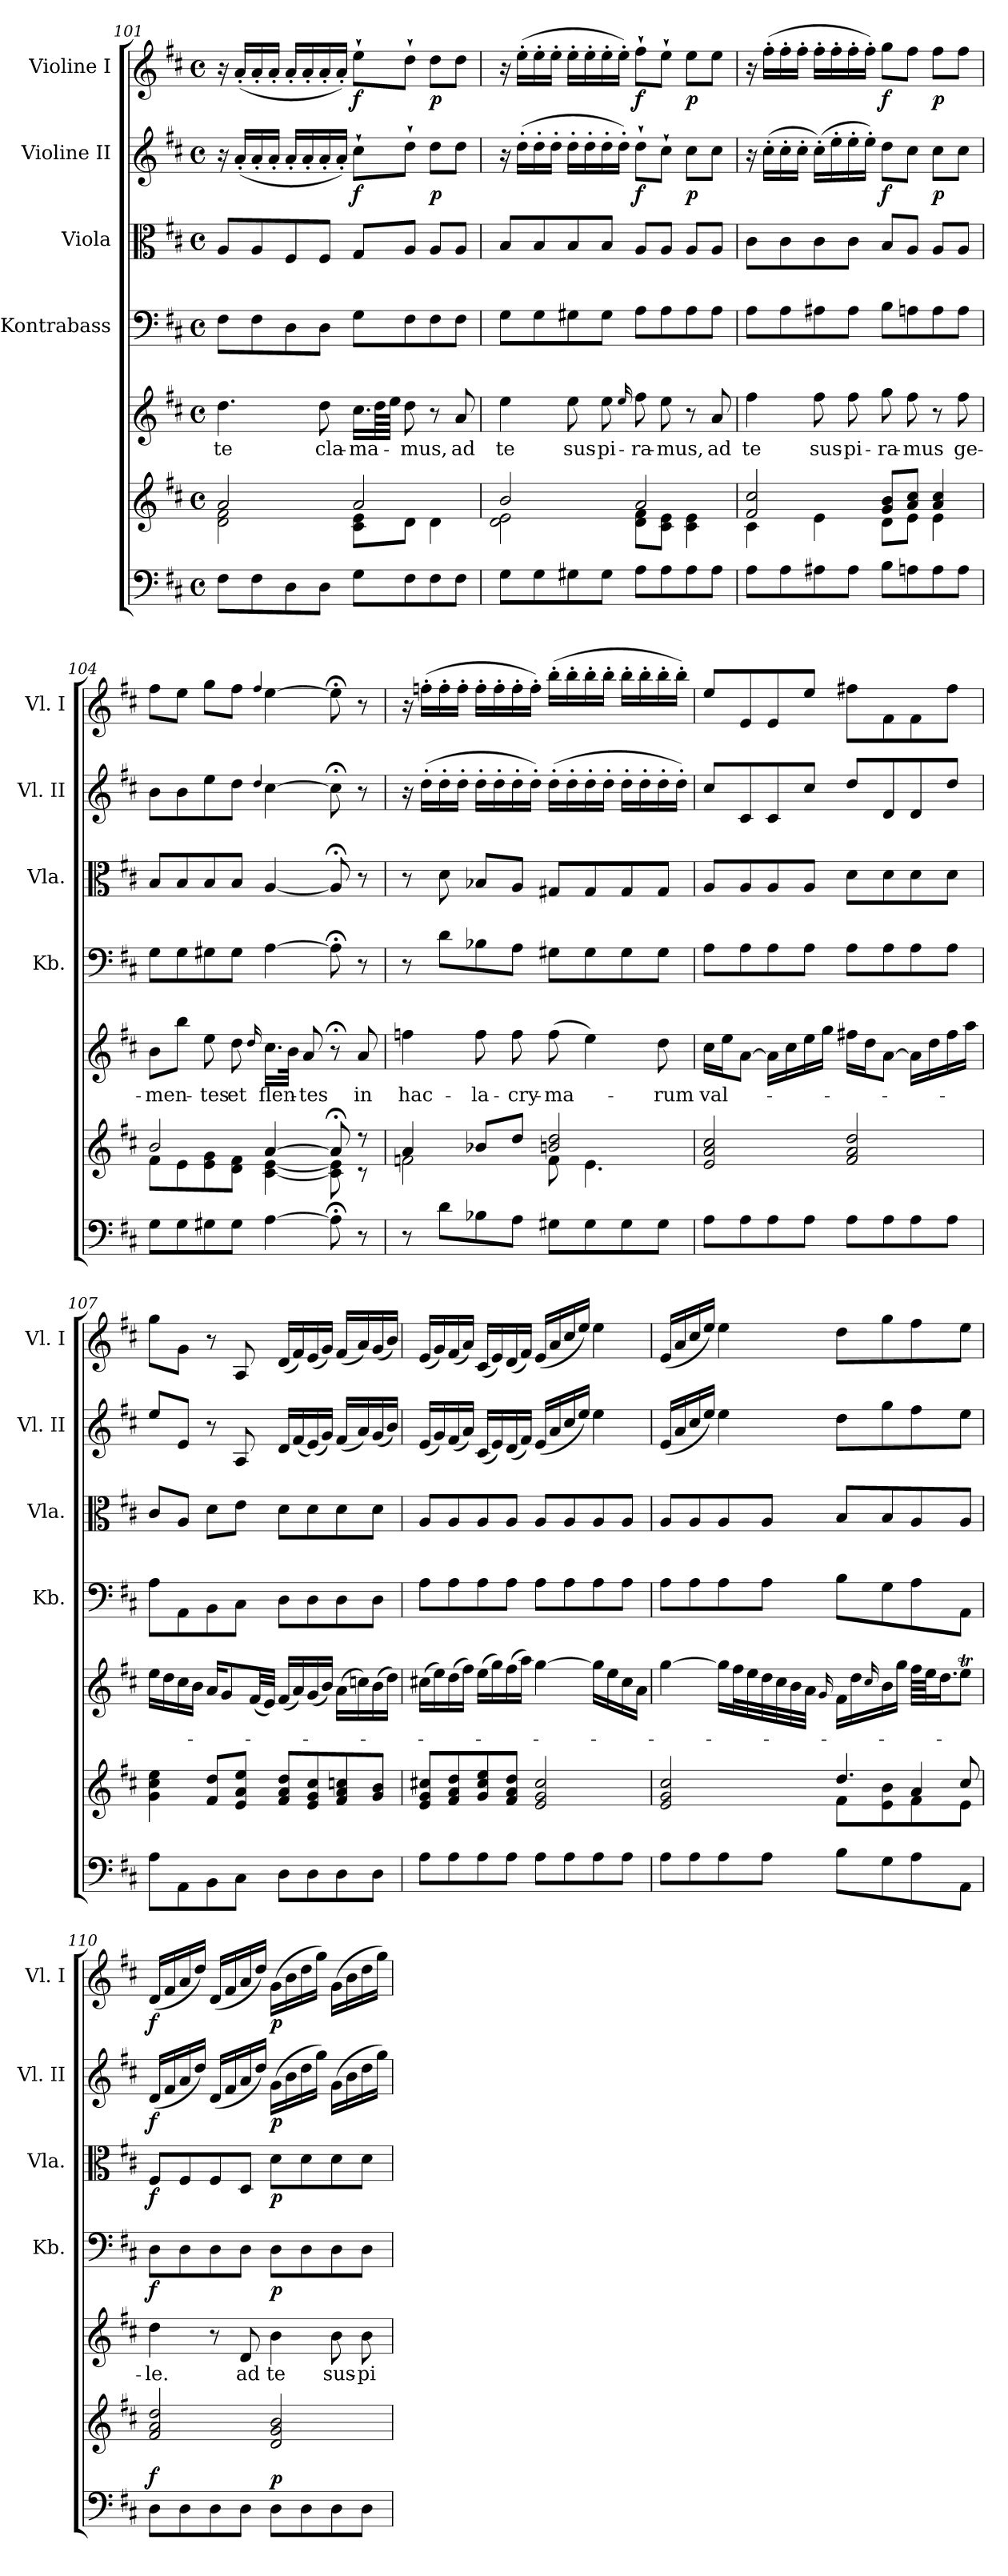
**kern	**kern	**dynam	**kern	**text	**kern	**dynam	**kern	**dynam	**kern	**dynam	**kern	**dynam
*part6	*part6	*part6	*part5	*part5	*part4	*part4	*part3	*part3	*part2	*part2	*part1	*part1
*staff7	*staff6	*staff6/7	*staff5	*staff5	*staff4	*staff4	*staff3	*staff3	*staff2	*staff2	*staff1	*staff1
*	*	*	*	*	*I"Kontrabass	*	*I"Viola	*	*I"Violine II	*	*I"Violine I	*
*	*	*	*	*	*I'Kb.	*	*I'Vla.	*	*I'Vl. II	*	*I'Vl. I	*
!!LO:LB:g=z
*clefF4	*clefG2	*	*clefG2	*	*clefF4	*	*clefC3	*	*clefG2	*	*clefG2	*
*	*	*	*	*	*ITrd7c12	*	*	*	*	*	*	*
*k[f#c#]	*k[f#c#]	*	*k[f#c#]	*	*k[f#c#]	*	*k[f#c#]	*	*k[f#c#]	*	*k[f#c#]	*
*D:	*D:	*	*D:	*	*D:	*	*D:	*	*D:	*	*D:	*
*M4/4	*M4/4	*	*M4/4	*	*M4/4	*	*M4/4	*	*M4/4	*	*M4/4	*
*met(c)	*met(c)	*	*met(c)	*	*met(c)	*	*met(c)	*	*met(c)	*	*met(c)	*
=101	=101	=101	=101	=101	=101	=101	=101	=101	=101	=101	=101	=101
*	*^	*	*	*	*	*	*	*	*	*	*	*
!	!	!	!	!	!LO:LY:b	!	!	!	!	!	!	!	!
8F#\L	2a/	2d\ 2f#\	.	4.dd\	te	8FF#\L	.	8A/L	.	16r	.	16r	.
.	.	.	.	.	.	.	.	.	.	(<16a'</LL	.	(<16a'</LL	.
8F#\	.	.	.	.	.	8FF#\	.	8A/	.	16a'</	.	16a'</	.
.	.	.	.	.	.	.	.	.	.	16a'</JJ	.	16a'</JJ	.
8D\	.	.	.	.	.	8DD\	.	8F#/	.	16a'</LL	.	16a'</LL	.
.	.	.	.	.	.	.	.	.	.	16a'</	.	16a'</	.
!	!	!	!	!	!LO:LY:b	!	!	!	!	!	!	!	!
8D\J	.	.	.	8dd\	cla-	8DD\J	.	8F#/J	.	16a'</	.	16a'</	.
.	.	.	.	.	.	.	.	.	.	16a'</JJ)	.	16a'</JJ)	.
!	!	!	!	!	!LO:LY:b	!	!	!	!	!	!LO:DY:b	!	!LO:DY:b
8G\L	2a/	8c#\ 8e\L	.	16.cc#\LL	-ma-	8GG\L	.	8G/L	.	8cc#`>\L	f	8ee`>\L	f
.	.	.	.	64dd\LL	.	.	.	.	.	.	.	.	.
.	.	.	.	64ee\JJJJ	.	.	.	.	.	.	.	.	.
!	!	!	!	!	!LO:LY:b	!	!	!	!	!	!	!	!
8F#\	.	8d\J	.	8dd\	-mus,	8FF#\	.	8A/J	.	8dd`>\J	.	8dd`>\J	.
!	!	!	!	!	!	!	!	!	!	!	!LO:DY:b	!	!LO:DY:b
8F#\	.	4d\	.	8r	.	8FF#\	.	8A/L	.	8dd\L	p	8dd\L	p
!	!	!	!	!	!LO:LY:b	!	!	!	!	!	!	!	!
8F#\J	.	.	.	8a/	ad	8FF#\J	.	8A/J	.	8dd\J	.	8dd\J	.
=102	=102	=102	=102	=102	=102	=102	=102	=102	=102	=102	=102	=102	=102
!	!	!	!	!	!LO:LY:b	!	!	!	!	!	!	!	!
8G\L	2b/	2d\ 2e\	.	4ee\	te	8GG\L	.	8B/L	.	16r	.	16r	.
.	.	.	.	.	.	.	.	.	.	(>16dd'>\LL	.	(>16ee'>\LL	.
8G\	.	.	.	.	.	8GG\	.	8B/	.	16dd'>\	.	16ee'>\	.
.	.	.	.	.	.	.	.	.	.	16dd'>\JJ	.	16ee'>\JJ	.
!	!	!	!	!	!LO:LY:b	!	!	!	!	!	!	!	!
8G#X\	.	.	.	8ee\	sus-	8GG#X\	.	8B/	.	16dd'>\LL	.	16ee'>\LL	.
.	.	.	.	.	.	.	.	.	.	16dd'>\	.	16ee'>\	.
!	!	!	!	!	!LO:LY:b	!	!	!	!	!	!	!	!
8G#\J	.	.	.	8ee\	-pi-	8GG#\J	.	8B/J	.	16dd'>\	.	16ee'>\	.
.	.	.	.	.	.	.	.	.	.	16dd'>\JJ)	.	16ee'>\JJ)	.
.	.	.	.	16qqee/	.	.	.	.	.	.	.	.	.
!	!	!	!	!	!LO:LY:b	!	!	!	!	!	!LO:DY:b	!	!LO:DY:b
8A\L	2a/	8d\ 8f#\L	.	8ff#\	-ra-	8AA\L	.	8A/L	.	8dd`>\L	f	8ff#`>\L	f
!	!	!	!	!	!LO:LY:b	!	!	!	!	!	!	!	!
8A\	.	8c#\ 8e\J	.	8ee\	-mus,	8AA\	.	8A/J	.	8cc#`>\J	.	8ee`>\J	.
!	!	!	!	!	!	!	!	!	!	!	!LO:DY:b	!	!LO:DY:b
8A\	.	4c#\ 4e\	.	8r	.	8AA\	.	8A/L	.	8cc#\L	p	8ee\L	p
!	!	!	!	!	!LO:LY:b	!	!	!	!	!	!	!	!
8A\J	.	.	.	8a/	ad	8AA\J	.	8A/J	.	8cc#\J	.	8ee\J	.
=103	=103	=103	=103	=103	=103	=103	=103	=103	=103	=103	=103	=103	=103
!	!	!	!	!	!LO:LY:b	!	!	!	!	!	!	!	!
8A\L	2f#/ 2cc#/	4c#\	.	4ff#\	te	8AA\L	.	8c#\L	.	16r	.	16r	.
.	.	.	.	.	.	.	.	.	.	(>16cc#'>\LL	.	(>16ff#'>\LL	.
8A\	.	.	.	.	.	8AA\	.	8c#\	.	16cc#'>\	.	16ff#'>\	.
.	.	.	.	.	.	.	.	.	.	16cc#'>\JJ	.	16ff#'>\JJ	.
!	!	!	!	!	!LO:LY:b	!	!	!	!	!	!	!	!
8A#X\	.	4e\	.	8ff#\	sus-	8AA#X\	.	8c#\	.	(>16cc#'>\LL)	.	16ff#'>\LL	.
.	.	.	.	.	.	.	.	.	.	16ee'>\	.	16ff#'>\	.
!	!	!	!	!	!LO:LY:b	!	!	!	!	!	!	!	!
8A#\J	.	.	.	8ff#\	-pi-	8AA#\J	.	8c#\J	.	16ee'>\	.	16ff#'>\	.
.	.	.	.	.	.	.	.	.	.	16ee'>\JJ)	.	16ff#'>\JJ)	.
!	!	!	!	!	!LO:LY:b	!	!	!	!	!	!LO:DY:b	!	!LO:DY:b
8B\L	8g/ 8b/L	8d\L	.	8gg\	-ra-	8BB\L	.	8B/L	.	8dd\L	f	8gg\L	f
!	!	!	!	!	!LO:LY:b	!	!	!	!	!	!	!	!
8An\	8a/ 8cc#/J	8e\J	.	8ff#\	-mus	8AAn\	.	8A/J	.	8cc#\J	.	8ff#\J	.
!	!	!	!	!	!	!	!	!	!	!	!LO:DY:b	!	!LO:DY:b
8A\	4a/ 4cc#/	4e\	.	8r	.	8AA\	.	8A/L	.	8cc#\L	p	8ff#\L	p
!	!	!	!	!	!LO:LY:b	!	!	!	!	!	!	!	!
8A\J	.	.	.	8ff#\	ge-	8AA\J	.	8A/J	.	8cc#\J	.	8ff#\J	.
!!LO:PB:g=z
=104	=104	=104	=104	=104	=104	=104	=104	=104	=104	=104	=104	=104	=104
!	!	!	!	!	!LO:LY:b	!	!	!	!	!	!	!	!
8G\L	2b/	8f#\L	.	8b\L	-men-	8GG\L	.	8B/L	.	8b\L	.	8ff#\L	.
8G\	.	8e\	.	8bb\J	.	8GG\	.	8B/	.	8b\	.	8ee\J	.
!	!	!	!	!	!LO:LY:b	!	!	!	!	!	!	!	!
8G#X\	.	8e\ 8g\	.	8ee\	-tes	8GG#X\	.	8B/	.	8ee\	.	8gg\L	.
!	!	!	!	!	!LO:LY:b	!	!	!	!	!	!	!	!
8G#\J	.	8d\ 8f#\J	.	8dd\	et	8GG#\J	.	8B/J	.	8dd\J	.	8ff#\J	.
.	.	.	.	16qqdd/	.	.	.	.	.	4qqdd/	.	4qqff#/	.
!	!	!	!	!	!LO:LY:b	!	!	!	!	!	!	!	!
[4A\	[>4a/	[<4c#\ [<4e\	.	16.cc#\LL	flen-	[4AA\	.	[4A/	.	[4cc#\	.	[4ee\	.
.	.	.	.	32b\JJk	.	.	.	.	.	.	.	.	.
!	!	!	!	!	!LO:LY:b	!	!	!	!	!	!	!	!
.	.	.	.	8a/	-tes	.	.	.	.	.	.	.	.
8A;<\]	8a;</]	8c#\] 8e\]	.	8r;<	.	8AA;<\]	.	8A;</]	.	8cc#;<\]	.	8ee;<\]	.
!	!	!	!	!	!LO:LY:b	!	!	!	!	!	!	!	!
8r	8r	8r	.	8a/	in	8r	.	8r	.	8r	.	8r	.
=105	=105	=105	=105	=105	=105	=105	=105	=105	=105	=105	=105	=105	=105
!	!	!	!	!	!LO:LY:b	!	!	!	!	!	!	!	!
8r	4a/	2fn\	.	4ffn\	hac-	8r	.	8r	.	16r	.	16r	.
.	.	.	.	.	.	.	.	.	.	(>16dd'>\LL	.	(>16ffn'>\LL	.
8d\L	.	.	.	.	.	8D\L	.	8d\	.	16dd'>\	.	16ff'>\	.
.	.	.	.	.	.	.	.	.	.	16dd'>\JJ	.	16ff'>\JJ	.
!	!	!	!	!	!LO:LY:b	!	!	!	!	!	!	!	!
8B-X\	8b-X/L	.	.	8ff\	-la-	8BB-X\	.	8B-X/L	.	16dd'>\LL	.	16ff'>\LL	.
.	.	.	.	.	.	.	.	.	.	16dd'>\	.	16ff'>\	.
!	!	!	!	!	!LO:LY:b	!	!	!	!	!	!	!	!
8A\J	8dd/J	.	.	8ff\	-cry-	8AA\J	.	8A/J	.	16dd'>\	.	16ff'>\	.
.	.	.	.	.	.	.	.	.	.	16dd'>\JJ)	.	16ff'>\JJ)	.
!	!	!	!	!	!LO:LY:b	!	!	!	!	!	!	!	!
8G#X\L	2bn/ 2dd/	8f\	.	(>8ff\	-ma-	8GG#X\L	.	8G#X/L	.	(>16dd'>\LL	.	(>16bb'>\LL	.
.	.	.	.	.	.	.	.	.	.	16dd'>\	.	16bb'>\	.
8G#\	.	4.e\	.	4ee\)	.	8GG#\	.	8G#/	.	16dd'>\	.	16bb'>\	.
.	.	.	.	.	.	.	.	.	.	16dd'>\JJ	.	16bb'>\JJ	.
8G#\	.	.	.	.	.	8GG#\	.	8G#/	.	16dd'>\LL	.	16bb'>\LL	.
.	.	.	.	.	.	.	.	.	.	16dd'>\	.	16bb'>\	.
!	!	!	!	!	!LO:LY:b	!	!	!	!	!	!	!	!
8G#\J	.	.	.	8dd\	-rum	8GG#\J	.	8G#/J	.	16dd'>\	.	16bb'>\	.
.	.	.	.	.	.	.	.	.	.	16dd'>\JJ)	.	16bb'>\JJ)	.
*	*v	*v	*	*	*	*	*	*	*	*	*	*	*
=106	=106	=106	=106	=106	=106	=106	=106	=106	=106	=106	=106	=106
!	!	!	!	!LO:LY:b	!	!	!	!	!	!	!	!
8A\L	2e/ 2a/ 2cc#/	.	16cc#\LL	val-	8AA\L	.	8A/L	.	8cc#/L	.	8ee/L	.
.	.	.	16ee\J	.	.	.	.	.	.	.	.	.
8A\	.	.	[8a\J	.	8AA\	.	8A/	.	8c#/	.	8e/	.
8A\	.	.	16a\LL]	.	8AA\	.	8A/	.	8c#/	.	8e/	.
.	.	.	16cc#\	.	.	.	.	.	.	.	.	.
8A\J	.	.	16ee\	.	8AA\J	.	8A/J	.	8cc#/J	.	8ee/J	.
.	.	.	16gg\JJ	.	.	.	.	.	.	.	.	.
8A\L	2f#/ 2a/ 2dd/	.	16ff#X\LL	.	8AA\L	.	8d\L	.	8dd/L	.	8ff#X\L	.
.	.	.	16dd\J	.	.	.	.	.	.	.	.	.
8A\	.	.	[8a\J	.	8AA\	.	8d\	.	8d/	.	8f#\	.
8A\	.	.	16a\LL]	.	8AA\	.	8d\	.	8d/	.	8f#\	.
.	.	.	16dd\	.	.	.	.	.	.	.	.	.
8A\J	.	.	16ff#\	.	8AA\J	.	8d\J	.	8dd/J	.	8ff#\J	.
.	.	.	16aa\JJ	.	.	.	.	.	.	.	.	.
!!LO:LB:g=z
=107	=107	=107	=107	=107	=107	=107	=107	=107	=107	=107	=107	=107
8A\L	4g\ 4cc#\ 4ee\	.	16ee\LL	.	8AA\L	.	8c#/L	.	8ee/L	.	8gg\L	.
.	.	.	16dd\	.	.	.	.	.	.	.	.	.
8AA\	.	.	16cc#\	.	8AAA\	.	8A/J	.	8e/J	.	8g\J	.
.	.	.	16b\JJ	.	.	.	.	.	.	.	.	.
8BB\	8f#/ 8dd/L	.	16a/KL	.	8BBB\	.	8d\L	.	8r	.	8r	.
.	.	.	8g/	.	.	.	.	.	.	.	.	.
8C#\J	8e/ 8a/ 8ee/J	.	.	.	8CC#\J	.	8e\J	.	8A/	.	8A/	.
.	.	.	(<32f#/LL	.	.	.	.	.	.	.	.	.
.	.	.	32e/JJJ)	.	.	.	.	.	.	.	.	.
8D\L	8f#/ 8a/ 8dd/L	.	(<16f#/LL	.	8DD\L	.	8d\L	.	16d/LL	.	(<16d/LL	.
.	.	.	16a/)	.	.	.	.	.	(<16f#/	.	16f#/)	.
8D\	8e/ 8g/ 8cc#/	.	(<16g/	.	8DD\	.	8d\	.	(<16e/)	.	(<16e/	.
.	.	.	16b/JJ)	.	.	.	.	.	16g/JJ)	.	16g/JJ)	.
8D\	8f#/ 8a/ 8ccn/	.	(>16a\LL	.	8DD\	.	8d\	.	(<16f#/LL	.	(<16f#/LL	.
.	.	.	16ccn\)	.	.	.	.	.	16a/)	.	16a/)	.
8D\J	8g/ 8b/J	.	(>16b\	.	8DD\J	.	8d\J	.	(<16g/	.	(<16g/	.
.	.	.	16dd\JJ)	.	.	.	.	.	16b/JJ)	.	16b/JJ)	.
=108	=108	=108	=108	=108	=108	=108	=108	=108	=108	=108	=108	=108
8A\L	8e/ 8g/ 8cc#X/L	.	(>16cc#X\LL	.	8AA\L	.	8A/L	.	(<16e/LL	.	(<16e/LL	.
.	.	.	16ee\)	.	.	.	.	.	16g/)	.	16g/)	.
8A\	8f#/ 8a/ 8dd/	.	(>16dd\	.	8AA\	.	8A/	.	(<16f#/	.	(<16f#/	.
.	.	.	16ff#\JJ)	.	.	.	.	.	16a/JJ)	.	16a/JJ)	.
8A\	8g/ 8cc#/ 8ee/	.	(>16ee\LL	.	8AA\	.	8A/	.	(<16c#/LL	.	(<16c#/LL	.
.	.	.	16gg\)	.	.	.	.	.	16e/)	.	16e/)	.
8A\J	8f#/ 8a/ 8dd/J	.	(>16ff#\	.	8AA\J	.	8A/J	.	(<16d/	.	(<16d/	.
.	.	.	16aa\JJ)	.	.	.	.	.	16f#/JJ)	.	16f#/JJ)	.
8A\L	2e/ 2g/ 2cc#/	.	[4gg\	.	8AA\L	.	8A/L	.	(<16e/LL	.	(<16e/LL	.
.	.	.	.	.	.	.	.	.	16a/	.	16a/	.
8A\	.	.	.	.	8AA\	.	8A/	.	16cc#/	.	16cc#/	.
.	.	.	.	.	.	.	.	.	16ee/JJ)	.	16ee/JJ)	.
8A\	.	.	16gg\LL]	.	8AA\	.	8A/	.	4ee\	.	4ee\	.
.	.	.	16ee\	.	.	.	.	.	.	.	.	.
8A\J	.	.	16cc#\	.	8AA\J	.	8A/J	.	.	.	.	.
.	.	.	16a\JJ	.	.	.	.	.	.	.	.	.
!!LO:PB:g=z
=109	=109	=109	=109	=109	=109	=109	=109	=109	=109	=109	=109	=109
*	*^	*	*	*	*	*	*	*	*	*	*	*
*	*	*^	*	*	*	*	*	*	*	*	*	*	*
8A\L	2e/ 2g/ 2cc#/	2ryy	2.ryy	.	[4gg\	.	8AA\L	.	8A/L	.	(<16e/LL	.	(<16e/LL	.
.	.	.	.	.	.	.	.	.	.	.	16a/	.	16a/	.
8A\	.	.	.	.	.	.	8AA\	.	8A/	.	16cc#/	.	16cc#/	.
.	.	.	.	.	.	.	.	.	.	.	16ee/JJ)	.	16ee/JJ)	.
8A\	.	.	.	.	16gg\LL]	.	8AA\	.	8A/	.	4ee\	.	4ee\	.
.	.	.	.	.	32ff#\L	.	.	.	.	.	.	.	.	.
.	.	.	.	.	32ee\	.	.	.	.	.	.	.	.	.
8A\J	.	.	.	.	32dd\	.	8AA\J	.	8A/J	.	.	.	.	.
.	.	.	.	.	32cc#\	.	.	.	.	.	.	.	.	.
.	.	.	.	.	32b\	.	.	.	.	.	.	.	.	.
.	.	.	.	.	32a\JJJ	.	.	.	.	.	.	.	.	.
.	.	.	.	.	16qqg/	.	.	.	.	.	.	.	.	.
8B\L	4.dd/	8f#\L	.	.	16f#\LL	.	8BB\L	.	8B/L	.	8dd\L	.	8dd\L	.
.	.	.	.	.	16dd\	.	.	.	.	.	.	.	.	.
.	.	.	.	.	16qqcc#/	.	.	.	.	.	.	.	.	.
8G\	.	8e\ 8b\	.	.	16b\	.	8GG\	.	8B/	.	8gg\	.	8gg\	.
.	.	.	.	.	16gg\JJ	.	.	.	.	.	.	.	.	.
8A\	.	8f#\	4a/	.	64ff#\LLLL	.	8AA\	.	8A/	.	8ff#\	.	8ff#\	.
.	.	.	.	.	64ee\JJ	.	.	.	.	.	.	.	.	.
.	.	.	.	.	16.dd\J	.	.	.	.	.	.	.	.	.
8AA\J	8cc#/	8e\J	.	.	8eeT\J	.	8AAA\J	.	8A/J	.	8ee\J	.	8ee\J	.
*	*	*v	*v	*	*	*	*	*	*	*	*	*	*	*
=110	=110	=110	=110	=110	=110	=110	=110	=110	=110	=110	=110	=110	=110
!	!	!	!LO:DY:a=2	!	!LO:LY:b	!	!LO:DY:b	!	!LO:DY:b	!	!LO:DY:b	!	!LO:DY:b
*	*v	*v	*	*	*	*	*	*	*	*	*	*	*
8D\L	2f#/ 2a/ 2dd/	f	4dd\	-le.	8DD\L	f	8F#/L	f	(<16d/LL	f	(<16d/LL	f
.	.	.	.	.	.	.	.	.	16f#/	.	16f#/	.
8D\	.	.	.	.	8DD\	.	8F#/	.	16a/	.	16a/	.
.	.	.	.	.	.	.	.	.	16dd/JJ)	.	16dd/JJ)	.
8D\	.	.	8r	.	8DD\	.	8F#/	.	(<16d/LL	.	(<16d/LL	.
.	.	.	.	.	.	.	.	.	16f#/	.	16f#/	.
!	!	!	!	!LO:LY:b	!	!	!	!	!	!	!	!
8D\J	.	.	8d/	ad	8DD\J	.	8D/J	.	16a/	.	16a/	.
.	.	.	.	.	.	.	.	.	16dd/JJ)	.	16dd/JJ)	.
!	!	!LO:DY:a=2	!	!LO:LY:b	!	!LO:DY:b	!	!LO:DY:b	!	!LO:DY:b	!	!LO:DY:b
8D\L	2d/ 2g/ 2b/	p	4b\	te	8DD\L	p	8d\L	p	(>16g\LL	p	(>16g\LL	p
.	.	.	.	.	.	.	.	.	16b\	.	16b\	.
8D\	.	.	.	.	8DD\	.	8d\	.	16dd\	.	16dd\	.
.	.	.	.	.	.	.	.	.	16gg\JJ)	.	16gg\JJ)	.
!	!	!	!	!LO:LY:b	!	!	!	!	!	!	!	!
8D\	.	.	8b\	sus-	8DD\	.	8d\	.	(>16g\LL	.	(>16g\LL	.
.	.	.	.	.	.	.	.	.	16b\	.	16b\	.
!	!	!	!	!LO:LY:b	!	!	!	!	!	!	!	!
8D\J	.	.	8b\	-pi-	8DD\J	.	8d\J	.	16dd\	.	16dd\	.
.	.	.	.	.	.	.	.	.	16gg\JJ)	.	16gg\JJ)	.
=	=	=	=	=	=	=	=	=	=	=	=	=
*-	*-	*-	*-	*-	*-	*-	*-	*-	*-	*-	*-	*-
